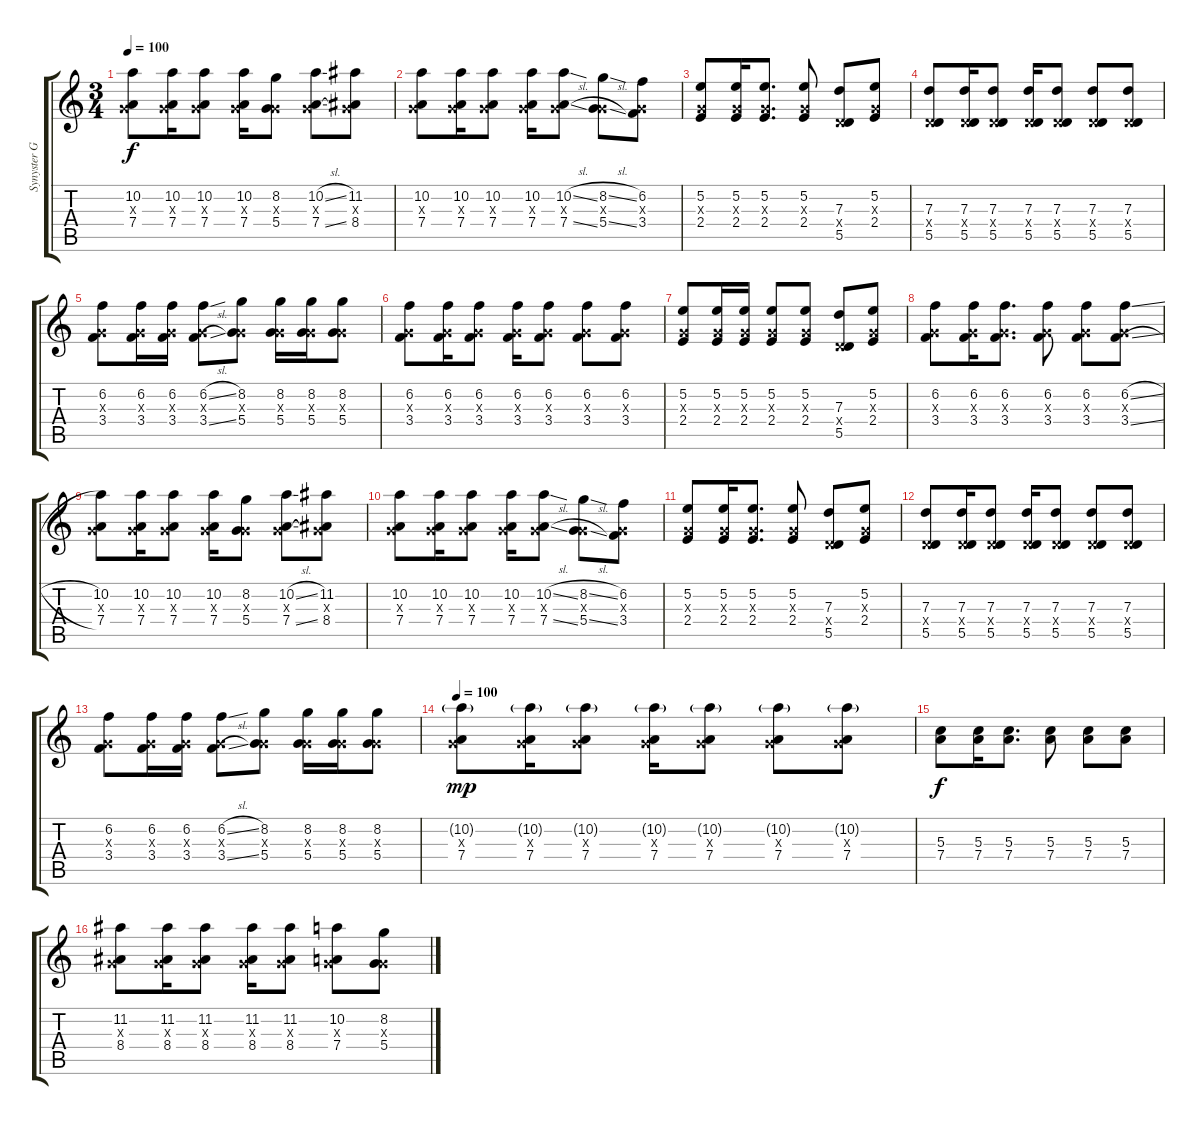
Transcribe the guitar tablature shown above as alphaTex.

\track ("Synyster Gates Lead 2" "Synyster G") {instrument overdrivenguitar}
\staff {score tabs}
\tuning (E4 B3 G3 D3 A2 D2) {hide}
\ts (3 4)
\tempo 100
\clef g2
\ks c
(10.2 0.3{x} 7.4).8{dy f volume 16} (10.2 0.3{x} 7.4).16 (10.2 0.3{x} 7.4).8 (10.2 0.3{x} 7.4).16 (8.2 0.3{x} 5.4).8 (10.2{sl} 0.3{x} 7.4{sl}).8 (11.2 0.3{x} 8.4).8 |
(10.2 0.3{x} 7.4).8 (10.2 0.3{x} 7.4).16 (10.2 0.3{x} 7.4).8 (10.2 0.3{x} 7.4).16 (10.2{sl} 0.3{x} 7.4{sl}).8 (8.2{sl} 0.3{x} 5.4{sl}).8 (6.2 0.3{x} 3.4).8 |
(5.2 0.3{x} 2.4).8 (5.2 0.3{x} 2.4).16 (5.2 0.3{x} 2.4).8{d} (5.2 0.3{x} 2.4).8 (7.3 0.4{x} 5.5).8 (5.2 0.3{x} 2.4).8 |
(7.3 0.4{x} 5.5).8 (7.3 0.4{x} 5.5).16 (7.3 0.4{x} 5.5).8 (7.3 0.4{x} 5.5).16 (7.3 0.4{x} 5.5).8 (7.3 0.4{x} 5.5).8 (7.3 0.4{x} 5.5).8 |
(6.2 0.3{x} 3.4).8 (6.2 0.3{x} 3.4).16 (6.2 0.3{x} 3.4).16 (6.2{sl} 0.3{x} 3.4{sl}).8 (8.2 0.3{x} 5.4).8 (8.2 0.3{x} 5.4).16 (8.2 0.3{x} 5.4).16 (8.2 0.3{x} 5.4).8 |
(6.2 0.3{x} 3.4).8 (6.2 0.3{x} 3.4).16 (6.2 0.3{x} 3.4).8 (6.2 0.3{x} 3.4).16 (6.2 0.3{x} 3.4).8 (6.2 0.3{x} 3.4).8 (6.2 0.3{x} 3.4).8 |
(5.2 0.3{x} 2.4).8 (5.2 0.3{x} 2.4).16 (5.2 0.3{x} 2.4).16 (5.2 0.3{x} 2.4).8 (5.2 0.3{x} 2.4).8 (7.3 0.4{x} 5.5).8 (5.2 0.3{x} 2.4).8 |
(6.2 0.3{x} 3.4).8 (6.2 0.3{x} 3.4).16 (6.2 0.3{x} 3.4).8{d} (6.2 0.3{x} 3.4).8 (6.2 0.3{x} 3.4).8 (6.2{sl} 0.3{x} 3.4{sl}).8 |
(10.2 0.3{x} 7.4).8 (10.2 0.3{x} 7.4).16 (10.2 0.3{x} 7.4).8 (10.2 0.3{x} 7.4).16 (8.2 0.3{x} 5.4).8 (10.2{sl} 0.3{x} 7.4{sl}).8 (11.2 0.3{x} 8.4).8 |
(10.2 0.3{x} 7.4).8 (10.2 0.3{x} 7.4).16 (10.2 0.3{x} 7.4).8 (10.2 0.3{x} 7.4).16 (10.2{sl} 0.3{x} 7.4{sl}).8 (8.2{sl} 0.3{x} 5.4{sl}).8 (6.2 0.3{x} 3.4).8 |
(5.2 0.3{x} 2.4).8 (5.2 0.3{x} 2.4).16 (5.2 0.3{x} 2.4).8{d} (5.2 0.3{x} 2.4).8 (7.3 0.4{x} 5.5).8 (5.2 0.3{x} 2.4).8 |
(7.3 0.4{x} 5.5).8 (7.3 0.4{x} 5.5).16 (7.3 0.4{x} 5.5).8 (7.3 0.4{x} 5.5).16 (7.3 0.4{x} 5.5).8 (7.3 0.4{x} 5.5).8 (7.3 0.4{x} 5.5).8 |
(6.2 0.3{x} 3.4).8 (6.2 0.3{x} 3.4).16 (6.2 0.3{x} 3.4).16 (6.2{sl} 0.3{x} 3.4{sl}).8 (8.2 0.3{x} 5.4).8 (8.2 0.3{x} 5.4).16 (8.2 0.3{x} 5.4).16 (8.2 0.3{x} 5.4).8 |
\tempo 100
(10.2{g} 0.3{x} 7.4).8{dy mp} (10.2{g} 0.3{x} 7.4).16 (10.2{g} 0.3{x} 7.4).8 (10.2{g} 0.3{x} 7.4).16 (10.2{g} 0.3{x} 7.4).8 (10.2{g} 0.3{x} 7.4).8 (10.2{g} 0.3{x} 7.4).8 |
(5.3 7.4).8{dy f} (5.3 7.4).16 (5.3 7.4).8{d} (5.3 7.4).8 (5.3 7.4).8 (5.3 7.4).8 |
(11.2 0.3{x} 8.4).8 (11.2 0.3{x} 8.4).16 (11.2 0.3{x} 8.4).8 (11.2 0.3{x} 8.4).16 (11.2 0.3{x} 8.4).8 (10.2 0.3{x} 7.4).8 (8.2 0.3{x} 5.4).8
